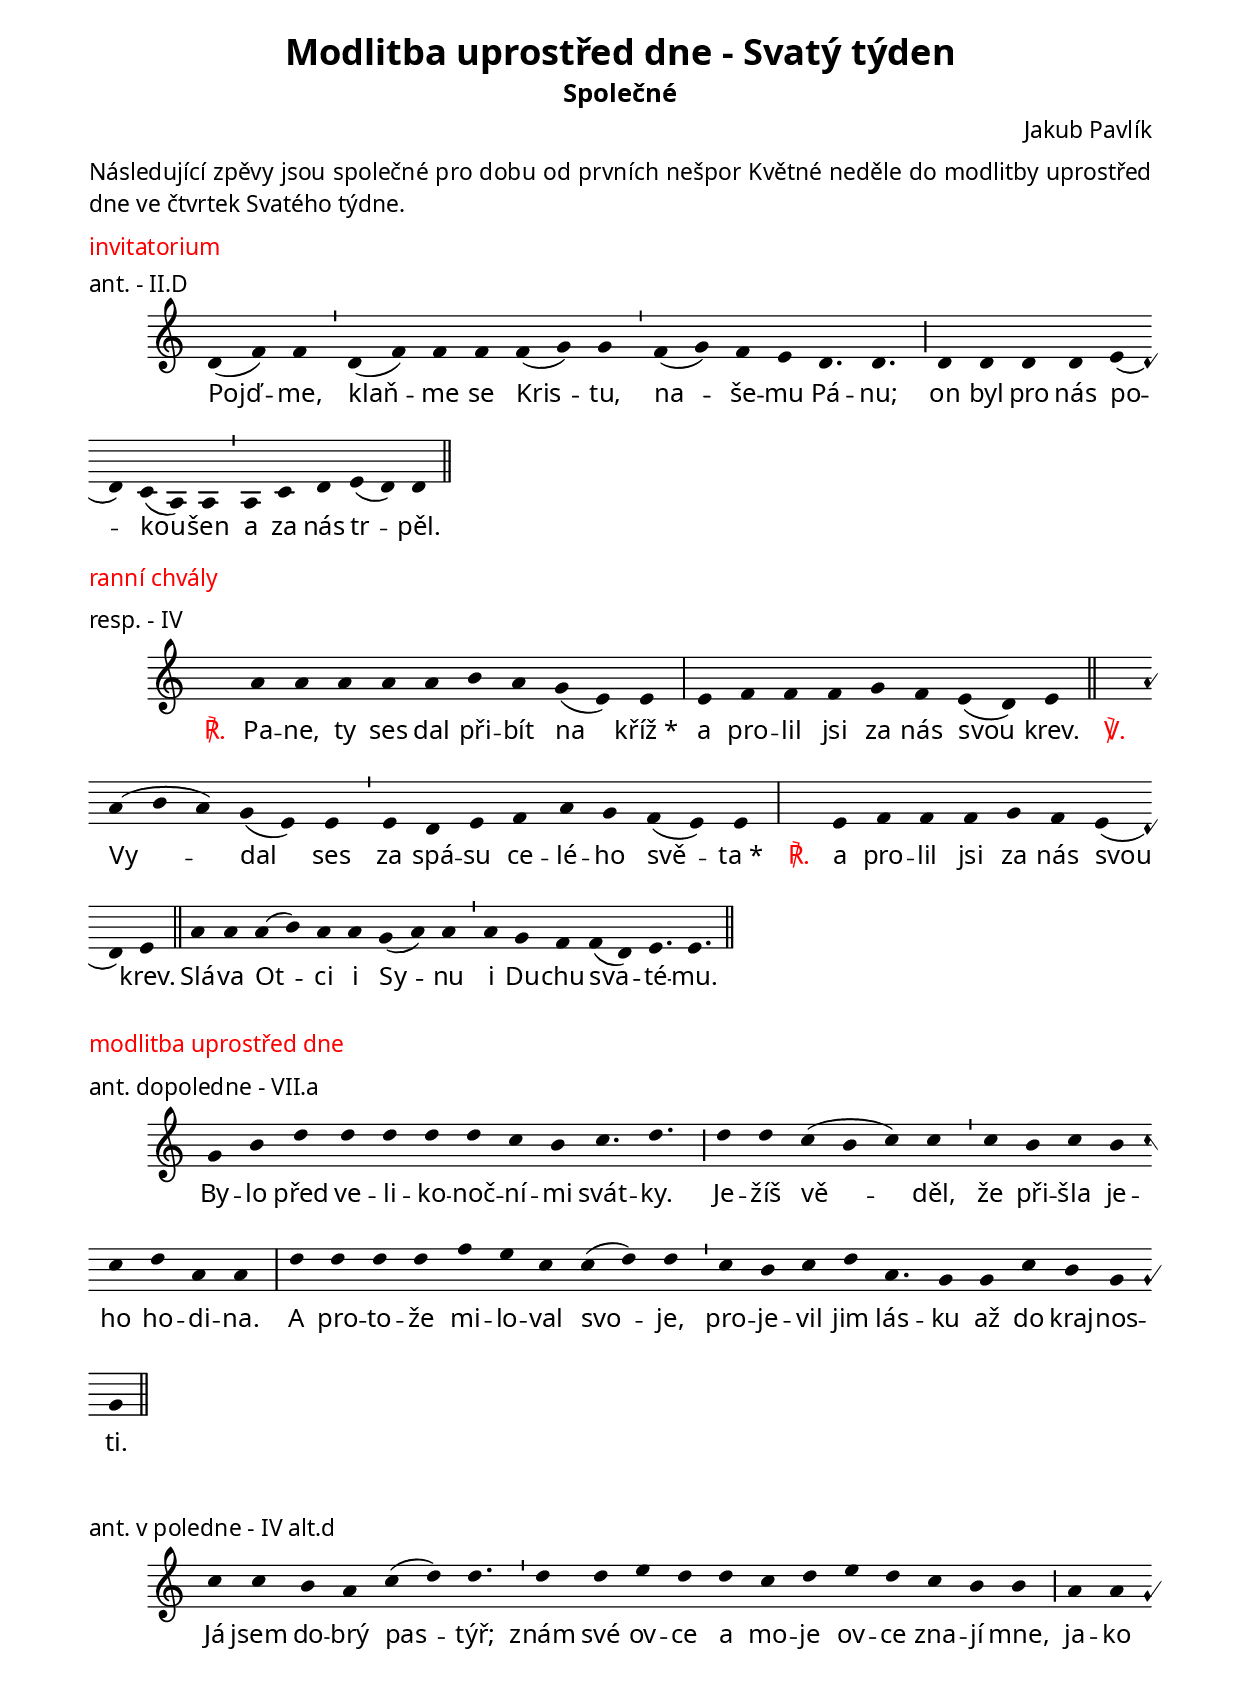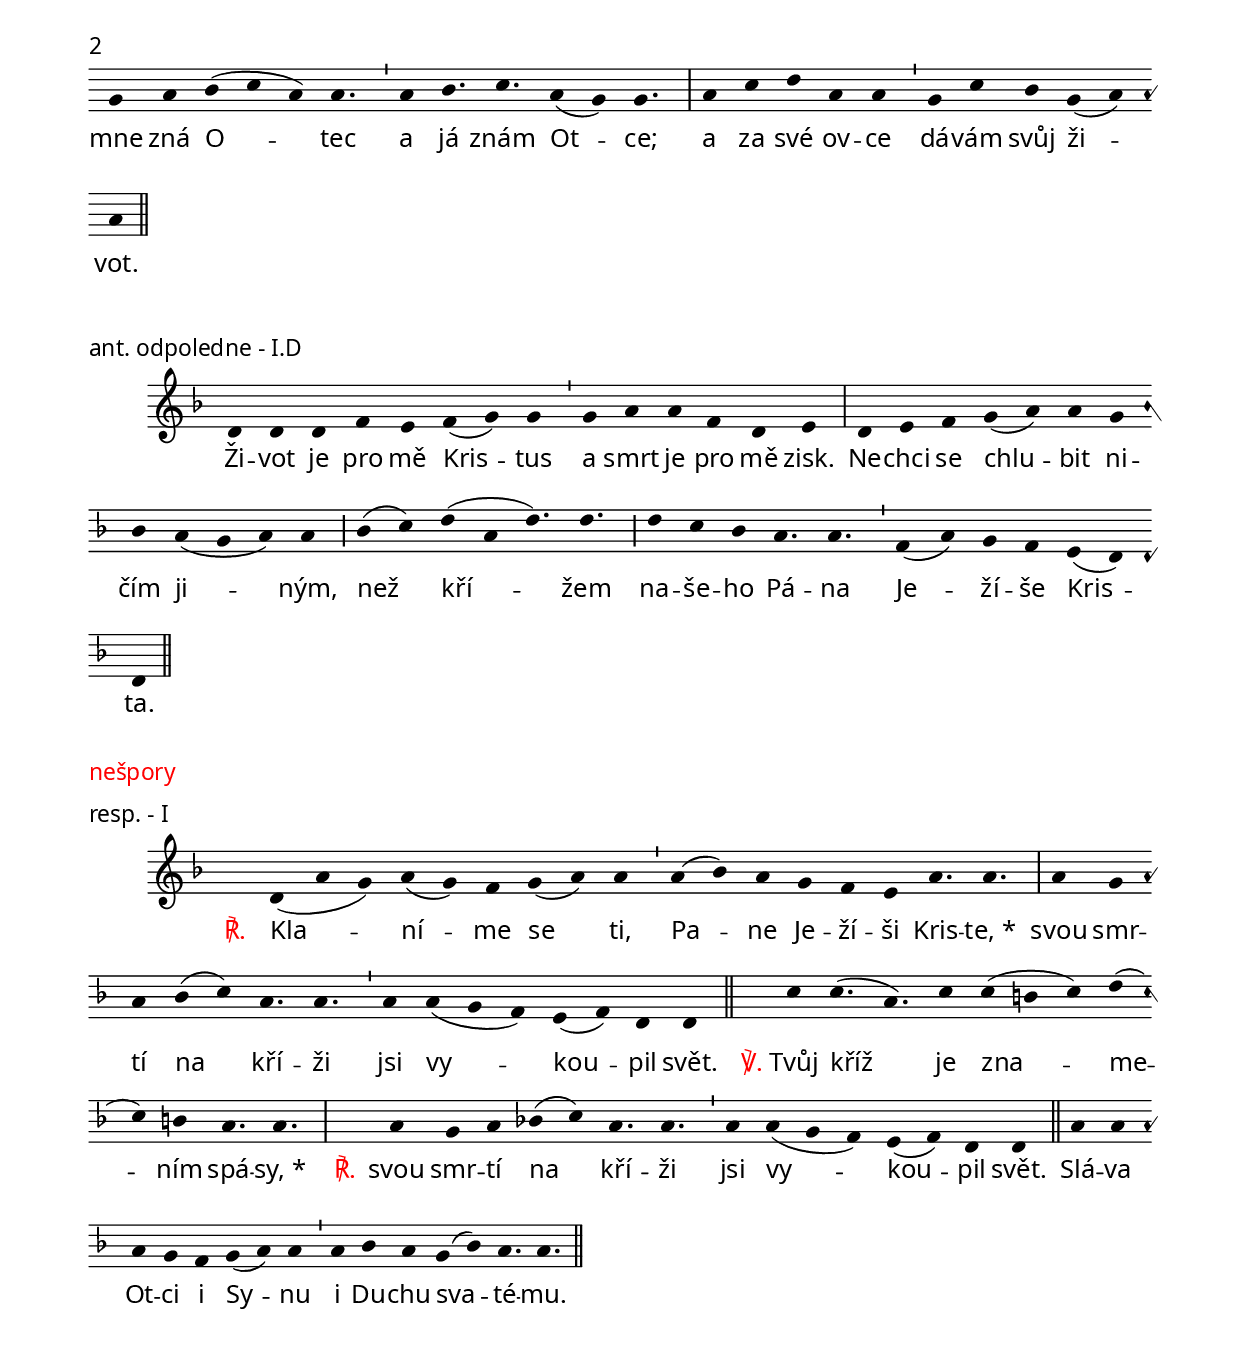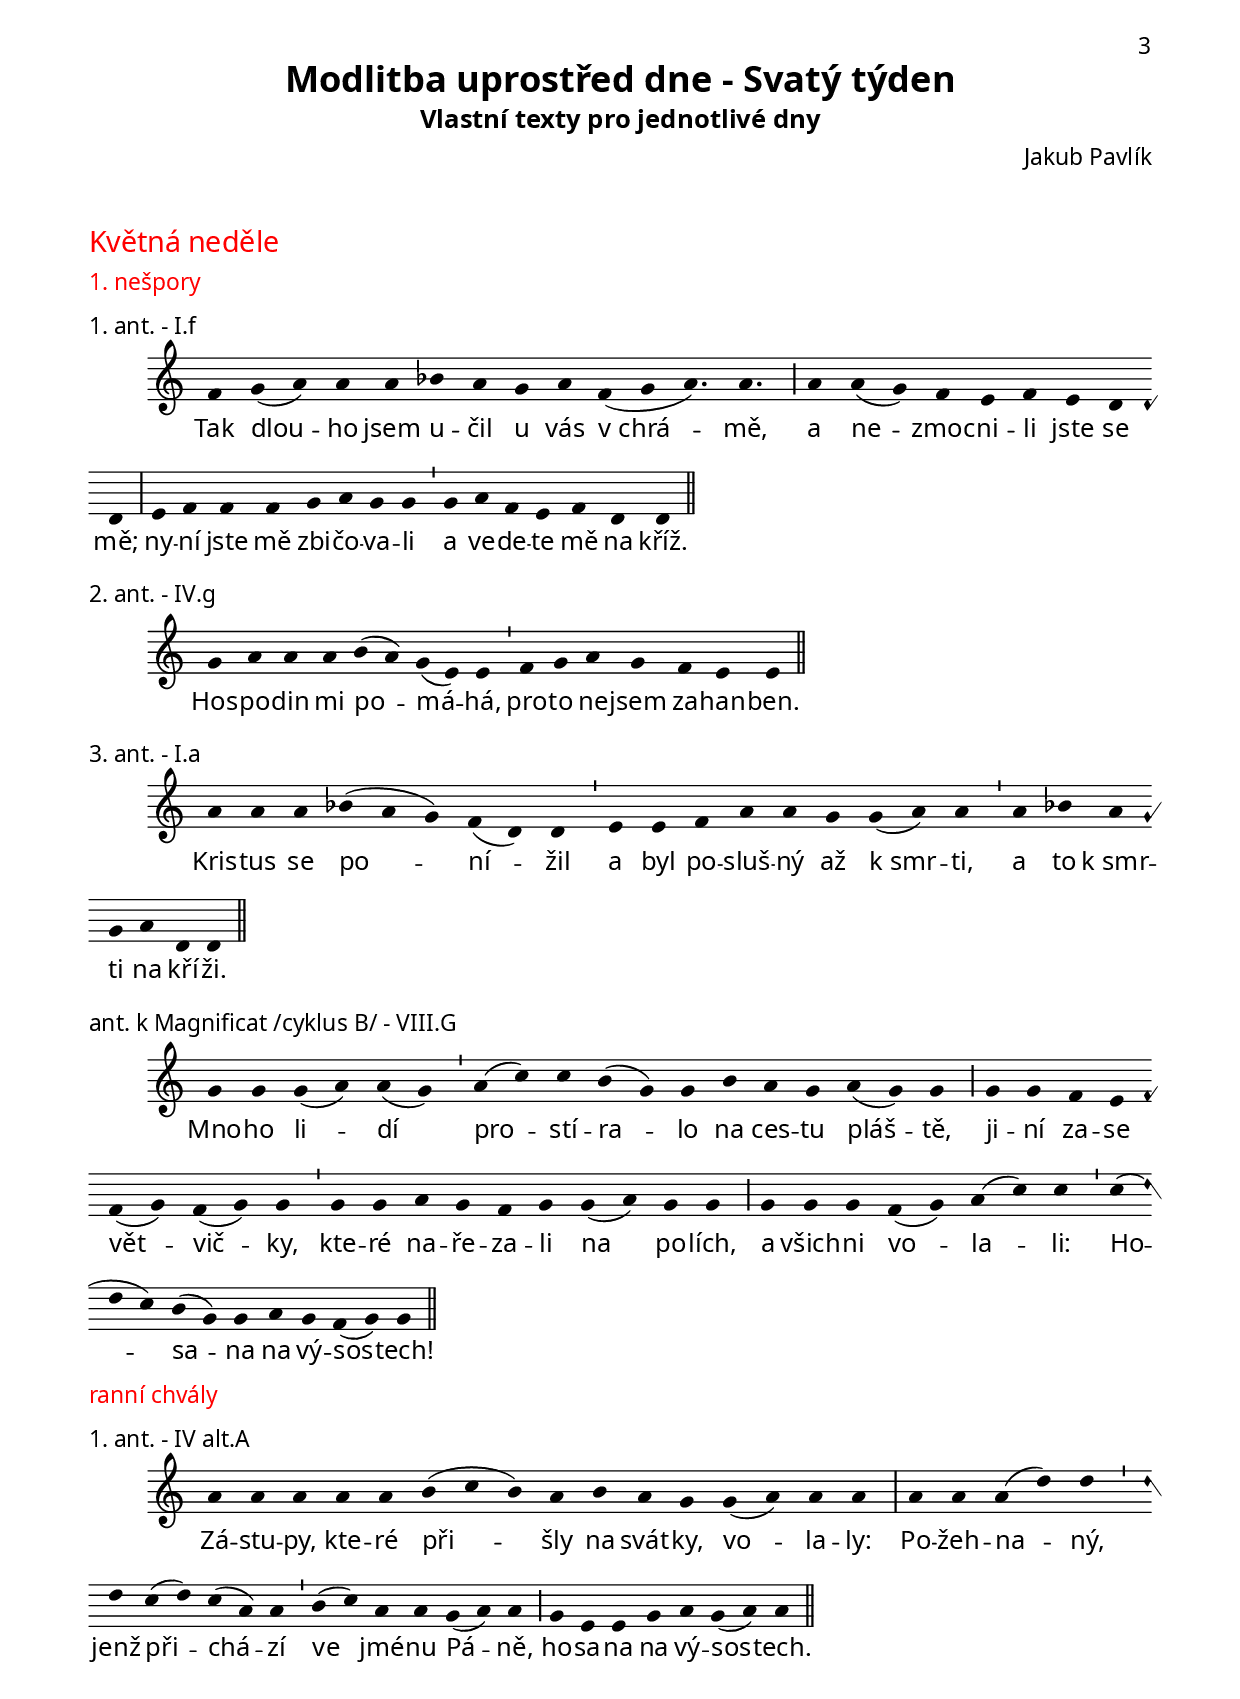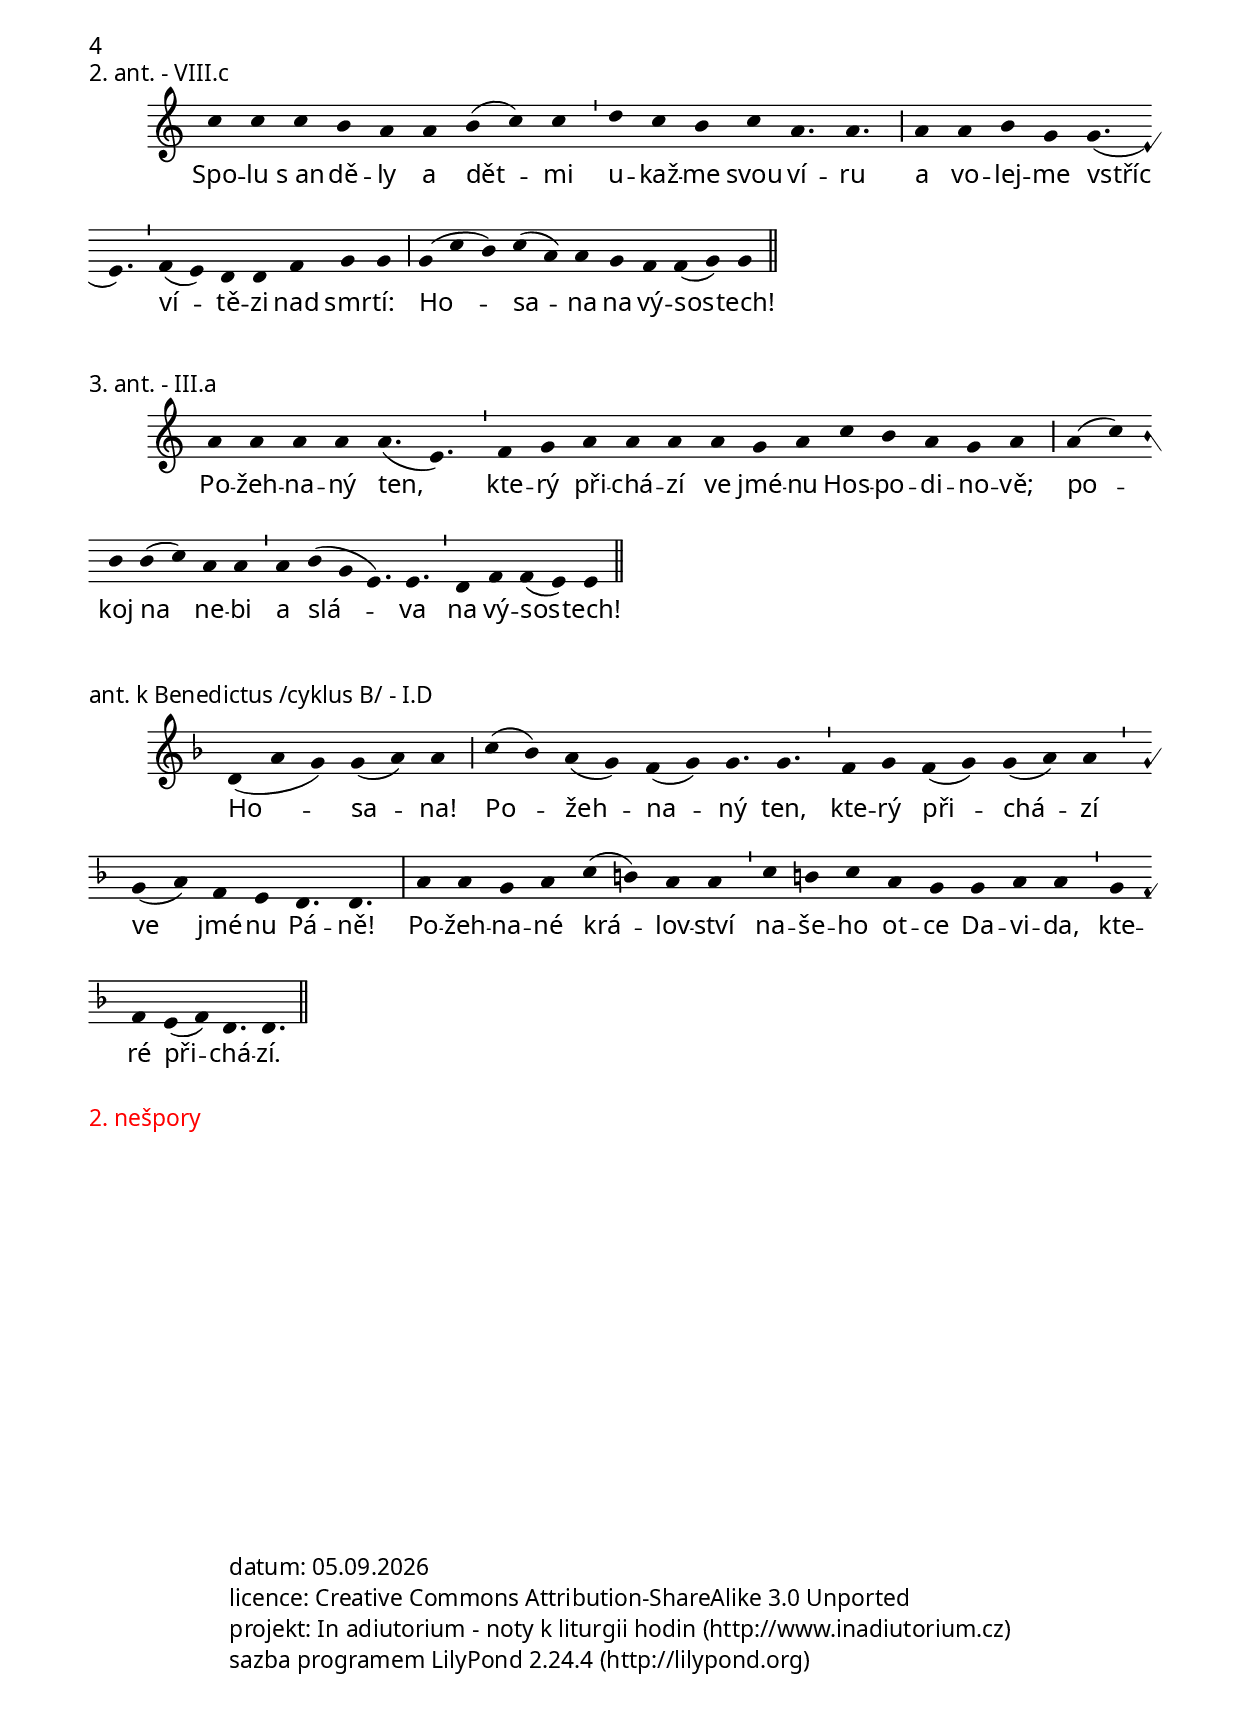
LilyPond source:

\version "2.14.2"

\header {
  title = "Modlitba uprostřed dne - Svatý týden"
  composer = "Jakub Pavlík"
}

\include "spolecne.ly"
\include "dilyresponsorii.ly"

\bookpart {
  \header {
    subtitle = "Společné"
  }
  
  \markup\justify{
    Následující zpěvy jsou společné pro dobu od prvních nešpor
    Květné neděle do modlitby uprostřed dne ve čtvrtek Svatého
    týdne.
  }
  
  \markup {\nadpisHodinka {"invitatorium"}}

  \score {
    \relative c' {
      \choralniRezim
      d4( f) f \barMin
      d( f) f f f( g) g \barMin f( g) f e d4. d \barMaior
      d4 d d d e( d) c( a) a \barMin a c d e( d) d \barFinalis
    }
    \addlyrics {
      Pojď -- me,
      klaň -- me se Kris -- tu, na -- še -- mu Pá -- nu;
      on byl pro nás po -- kou -- šen a za nás tr -- pěl.
    }
    \header {
      quid = "ant."
      modus = "II"
      differentia = "D" 
      psalmus = ""
      id = ""
      piece = \markup {\sestavTitulekBezZalmu}
    }
  }
  
  \markup {\nadpisHodinka {"ranní chvály"}}

  \score {
    \relative c'' {
      \choralniRezim
      
      % R
      \neviditelna a
      a4 a a a a b a g( e) e \barMax
      e f f f g f e( d) e \barFinalis
      % V
      \neviditelna a
      a( b a) g( e) e \barMin e d e f a g f( e) e \barMax
      % R
      \neviditelna a
      e f f f g f e( d) e \barFinalis
      % Slava
      a a a( b) a a g( a) a \barMin a g f f( d) e4. e \barFinalis
    }
    \addlyrics {
      \Response Pa -- ne, ty ses dal při -- bít na kříž_*
      a pro -- lil jsi za nás svou krev.
      \Verse Vy -- dal ses za spá -- su ce -- lé -- ho svě -- ta_*
      \Response a pro -- lil jsi za nás svou krev.
      \textRespDoxologie
    }
    \header {
      quid = "resp."
      modus = "IV"
      id = ""
      piece = \markup {\sestavTitulekResp}
    }
  }


  \markup {\nadpisHodinka {"modlitba uprostřed dne"}}

\score {
  \relative c'' {
    \choralniRezim
    
    g4 b d d d d d c b c4. d \barMaior
    d4 d c( b c) c \barMin c b c b c d a a \barMax
    d d d d f e c c( d) d \barMin
    c b c d a4. g4 g c b g g \barFinalis
  }
  \addlyrics {
    By -- lo před ve -- li -- ko -- noč -- ní -- mi svát -- ky. 
    Je -- žíš vě -- děl, že při -- šla je -- ho ho -- di -- na. 
    A pro -- to -- že mi -- lo -- val svo -- je,
    pro -- je -- vil jim lás -- ku až do kraj -- nos -- ti.
  }
  \header {
    quid = "ant. dopoledne"
    modus = "VII"
    differentia = "a" 
    psalmus = ""
    id = "dopo"
    piece = \markup {\sestavTitulekBezZalmu}
  }
}

\score {
  \relative c'' {
    \choralniRezim
    
    c4 c b a c( d) d4. \barMin
    d4 d e d d c d e d c b b \barMaior 
    a a g a b( c a) a4. \barMin
    a4 b4. c a4( g) g4. \barMax
    a4 c d a a \barMin
    g c b g( a) a \barFinalis
  }
  \addlyrics {
    Já jsem do -- brý pas -- týř; znám své ov -- ce a mo -- je ov -- ce
    zna -- jí mne, ja -- ko mne zná O -- tec a já znám Ot -- ce;
    a za své ov -- ce dá -- vám svůj ži -- vot.
  }
  \header {
    quid = "ant. v poledne"
    modus = "IV alt"
    differentia = "d" 
    psalmus = ""
    id = "po"
    piece = \markup {\sestavTitulekBezZalmu}
  }
}

\score {
  \relative c' {
    \choralniRezim
    \key f \major
    d4 d d f e f( g) g \barMin
    g a a f d e \barMax
    
    d e f g( a) a g bes a( g a) a \barMaior
    bes( c) d( a d4.) d \barMaior
    d4 c bes a4. a \barMin f4( a) g f e( d) d \barFinalis
  }
  \addlyrics {
    Ži -- vot je pro mě Kris -- tus
    a smrt je pro mě zisk.
    
    Ne -- chci se chlu -- bit ni -- čím ji -- ným,
    než kří -- žem 
    na -- še -- ho Pá -- na Je -- ží -- še Kris -- ta.
  }
  \header {
    quid = "ant. odpoledne"
    modus = "I"
    differentia = "D" 
    psalmus = ""
    id = "odpo"
    piece = \markup {\sestavTitulekBezZalmu}
  }
}

  \markup {\nadpisHodinka {"nešpory"}}

  \score {
    \relative c' {
      \choralniRezim
      \key f \major
      % R
      \neviditelna d
      d4( a' g) a( g) f g( a) a \barMin a( bes) a g f e a4. a \barMax
      a4 g a bes( c) a4. a \barMin a4 a( g f) e( f) d d \barFinalis
      % V
      \neviditelna a
      c' c4.( a) c4 c( b c) d( c) b a4. a \barMax
      % R
      \neviditelna a
      a4 g a bes!( c) a4. a \barMin a4 a( g f) e( f) d d \barFinalis
      % Slava
      a'4 a a g f g( a) a \barMin a bes a g( bes) a4. a \barFinalis
    }
    \addlyrics {
      \Response Kla -- ní -- me se ti, Pa -- ne Je -- ží -- ši Kris -- te,_*
      svou smr -- tí na kří -- ži jsi vy -- kou -- pil svět.
      \Verse Tvůj kříž je zna -- me -- ním spá -- sy,_*
      \Response svou smr -- tí na kří -- ži jsi vy -- kou -- pil svět.
      \textRespDoxologie
    }
    \header {
      quid = "resp."
      modus = "I"
      id = ""
      piece = \markup {\sestavTitulekResp}
    }
  }
} % bookpart

\bookpart {
  \header {
    subtitle = "Vlastní texty pro jednotlivé dny"
  }
  
  \markup\nadpisDen{Květná neděle}
  
  \markup {\nadpisHodinka {"1. nešpory"}}
  
  \score {
    \relative c' {
      \choralniRezim
      f4 g( a) a a bes a g a f( g a4.) a \barMaior
      a4 a( g) f e f e d d \barMax
      e f f f g a g g \barMin
      g a f e f d d \barFinalis
    }
    \addlyrics {
      Tak dlou -- ho jsem u -- čil u vás v_chrá -- mě,
      a ne -- zmoc -- ni -- li jste se mě;
      ny -- ní jste mě zbi -- čo -- va -- li 
      a ve -- de -- te mě na kříž.
    }
    \header {
      quid = "1. ant."
      modus = "I"
      differentia = "f" 
      psalmus = ""
      id = ""
      piece = \markup {\sestavTitulekBezZalmu}
    }
  }
  
  \score {
    \relative c'' {
      \choralniRezim
      g4 a a a b( a) g( e) e \barMin
      f g a g f e e \barFinalis
    }
    \addlyrics {
      Hos -- po -- din mi po -- má -- há,
      pro -- to ne -- jsem za -- han -- ben.
    }
    \header {
      quid = "2. ant."
      modus = "IV"
      differentia = "g" 
      psalmus = ""
      id = ""
      piece = \markup {\sestavTitulekBezZalmu}
    }
  }
  
  \score {
    \relative c'' {
      \choralniRezim
      a4 a a bes( a g) f( d) d \barMin
      e e f a a g g( a) a \barMin
      a bes a g a d, d \barFinalis
    }
    \addlyrics {
      Kris -- tus se po -- ní -- žil 
      a byl po -- sluš -- ný až k_smr -- ti,
      a to k_smr -- ti na kří -- ži.
    }
    \header {
      quid = "3. ant."
      modus = "I"
      differentia = "a" 
      psalmus = ""
      id = ""
      piece = \markup {\sestavTitulekBezZalmu}
    }
  }
  
  \score {
    \relative c'' {
      \choralniRezim
      g4 g g( a) a( g) \barMin
      a( c) c b( g) g b a g a( g) g \barMaior
      g g f e f( g) f( g) g \barMin 
      g g a g f g g( a) g g \barMaior
      g g g f( g) a( c) c \barMin
      c( d c) b( g) g a g f( g) g \barFinalis
    }
    \addlyrics {
      Mno -- ho li -- dí 
      pro -- stí -- ra -- lo na ces -- tu pláš -- tě,
      ji -- ní za -- se vět -- vič -- ky, 
      kte -- ré na -- ře -- za -- li na po -- lích,
      % Slovo 'vsichni' jsem pridal, protoze stavba
      % melodie by jinak svadela k pochopeni, ze volali
      % jen ti s vetvickami
      a všich -- ni vo -- la -- li:
      Ho -- sa -- na na vý -- sos -- tech!
    }
    \header {
      quid = "ant. k Magnificat /cyklus B/"
      modus = "VIII"
      differentia = "G" 
      psalmus = ""
      id = ""
      piece = \markup {\sestavTitulekBezZalmu}
    }
  }
  
  \markup {\nadpisHodinka {"ranní chvály"}}
  
  \score {
    \relative c'' {
      \choralniRezim
      a4 a a a a b( c b) a b a g g( a) a a \barMax
      a4 a a( d) d \barMin d c( d) c( a) a \barMin b( c) a a g( a) a \barMaior
      g e e g a g( a) a \barFinalis
    }
    \addlyrics {
      Zá -- stu -- py, kte -- ré při -- šly na svát -- ky, vo -- la -- ly:
      Po -- žeh -- na -- ný, jenž při -- chá -- zí ve jmé -- nu Pá -- ně,
      ho -- sa -- na na vý -- sos -- tech.
    }
    \header {
      quid = "1. ant."
      modus = "IV alt"
      differentia = "A" 
      psalmus = ""
      id = ""
      piece = \markup {\sestavTitulekBezZalmu}
    }
  }
  
  \score {
    \relative c'' {
      \choralniRezim
      c4 c c b a a b( c) c \barMin d c b c a4. a \barMaior
      a4 a b g g4.( e) \barMin f4( e) d d f g g \barMaior
      g( c b) c( a) a g f f( g) g \barFinalis
    }
    \addlyrics {
      Spo -- lu s_an -- dě -- ly a dět -- mi u -- kaž -- me svou ví -- ru 
      a vo -- lej -- me vstříc ví -- tě -- zi nad smr -- tí:
      Ho -- sa -- na na vý -- sos -- tech!
    }
    \header {
      quid = "2. ant."
      modus = "VIII"
      differentia = "c" 
      psalmus = ""
      id = ""
      piece = \markup {\sestavTitulekBezZalmu}
    }
  }
  
  \score {
    \relative c'' {
      \choralniRezim
      a4 a a a a4.( e) \barMin
      f4 g a a a a g a c b a g a \barMaior
      a( c) b b( c) a a \barMin a b( g e4.) e \barMin d4 f f( e) e \barFinalis
    }
    \addlyrics {
      Po -- žeh -- na -- ný ten,
      kte -- rý při -- chá -- zí ve jmé -- nu Hos -- po -- di -- no -- vě;
      po -- koj na ne -- bi a slá -- va na vý -- sos -- tech!
    }
    \header {
      quid = "3. ant."
      modus = "III"
      differentia = "a" 
      psalmus = ""
      id = ""
      piece = \markup {\sestavTitulekBezZalmu}
    }
  }
  
  \score {
    \relative c' {
      \key f \major
      \choralniRezim
      d4( a' g) g( a) a \barMaior
      c( bes) a( g) f( g) g4. g \barMin
      f4 g f( g) g( a) a \barMin g( a) f e d4. d \barMax
      a'4 a g a c( b) a a \barMin c b c a g g a a \barMin
      g f e( f) d4. d \barFinalis
    }
    \addlyrics {
      Ho -- sa -- na!
      Po -- žeh -- na -- ný ten,
      kte -- rý při -- chá -- zí ve jmé -- nu Pá -- ně!
      Po -- žeh -- na -- né krá -- lov -- ství na -- še -- ho ot -- ce Da -- vi -- da,
      kte -- ré při -- chá -- zí.
    }
    \header {
      quid = "ant. k Benedictus /cyklus B/"
      modus = "I"
      differentia = "D" 
      psalmus = ""
      id = ""
      piece = \markup {\sestavTitulekBezZalmu}
    }
  }
  
  \markup {\nadpisHodinka {"2. nešpory"}}
  
  \score {
    \relative c' {
      \choralniRezim
      
    }
    \addlyrics {
      Kris -- ta zbi -- té -- ho a po -- ní -- že -- né -- ho
      po -- vý -- šil Bůh svou pra -- vi -- cí.
    }
    \header {
      quid = "1. ant."
      modus = ""
      differentia = "" 
      psalmus = ""
      id = ""
      piece = \markup {\sestavTitulekBezZalmu}
    }
  }
  
  \score {
    \relative c' {
      \choralniRezim
      
    }
    \addlyrics {
      Krev Kris -- to -- va nás o -- čiš -- ťu -- je,
      a -- by -- chom moh -- li slou -- žit ži -- vé -- mu Bo -- hu.
    }
    \header {
      quid = "2. ant."
      modus = ""
      differentia = "" 
      psalmus = ""
      id = ""
      piece = \markup {\sestavTitulekBezZalmu}
    }
  }
  
  \score {
    \relative c' {
      \choralniRezim
      
    }
    \addlyrics {
      Kris -- tus sám na svém tě -- le
      vy -- ne -- sl na -- še hří -- chy na dře -- vo kří -- že,
      a -- by -- chom by -- li mrt -- ví hří -- chům
      a ži -- li spra -- ved -- li -- vě.
    }
    \header {
      quid = "3. ant."
      modus = ""
      differentia = "" 
      psalmus = ""
      id = ""
      piece = \markup {\sestavTitulekBezZalmu}
    }
  }
  
  \score {
    \relative c' {
      \choralniRezim
      
    }
    \addlyrics {
      Buď po -- zdra -- ven, náš Krá -- li, 
      sy -- nu Da -- vi -- dův, Vy -- ku -- pi -- te -- li svě -- ta!
      O to -- bě před -- po -- ví -- da -- li pro -- ro -- ci,
      že nám při -- ne -- seš spá -- su.
    }
    \header {
      quid = "ant. k Magnificat /cyklus B/"
      modus = ""
      differentia = "" 
      psalmus = ""
      id = ""
      piece = \markup {\sestavTitulekBezZalmu}
    }
  }
}